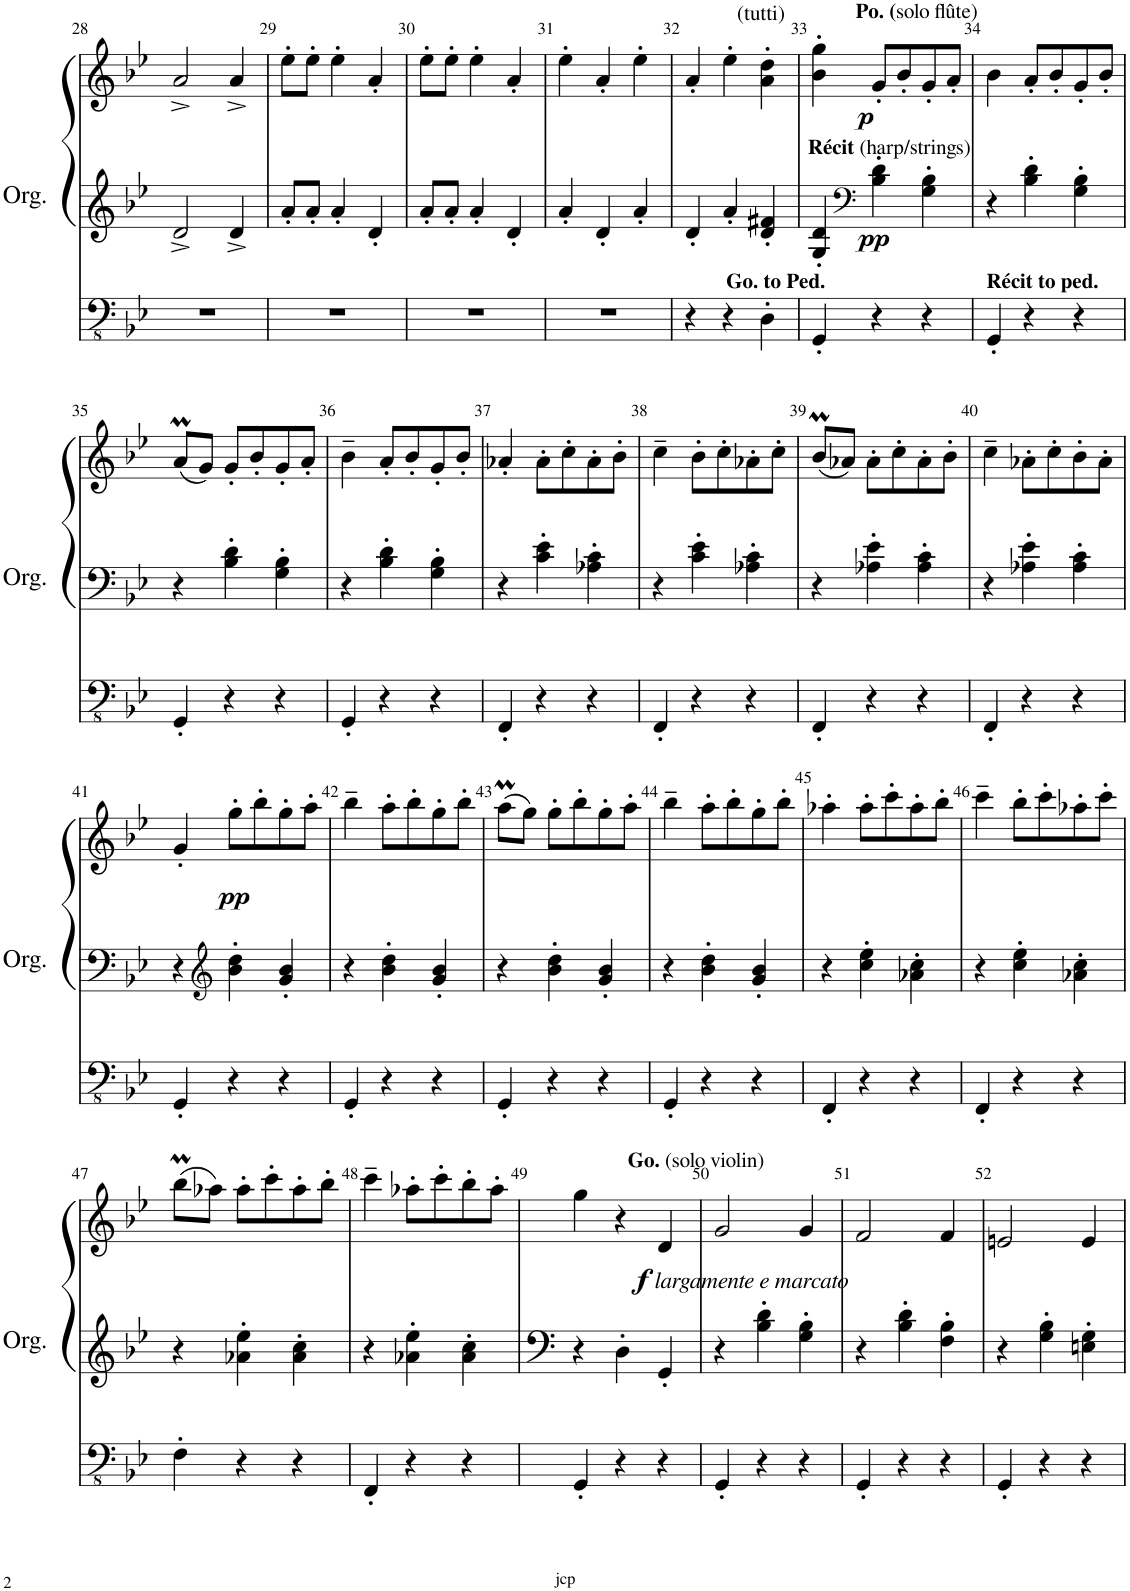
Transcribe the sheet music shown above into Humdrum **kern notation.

**kern	**kern	**kern	**dynam
*part1	*part1	*part1	*part1
*staff3	*staff2	*staff1	*staff1/2/3
*I"Orgue à tuyaux	*	*	*
*I'Org.	*	*	*
!!LO:PB:g=z
*clefFv4	*clefG2	*clefG2	*
*k[b-e-]	*k[b-e-]	*k[b-e-]	*
*M3/4	*M3/4	*M3/4	*
=28	=28	=28	=28
2.r	2d^/	2a^/	.
.	4d^/	4a^/	.
=29	=29	=29	=29
2.r	8a'/L	8ee-'\L	.
.	8a'/J	8ee-'\J	.
.	4a'/	4ee-'\	.
.	4d'/	4a'/	.
=30	=30	=30	=30
2.r	8a'/L	8ee-'\L	.
.	8a'/J	8ee-'\J	.
.	4a'/	4ee-'\	.
.	4d'/	4a'/	.
=31	=31	=31	=31
2.r	4a'/	4ee-'\	.
.	4d'/	4a'/	.
.	4a'/	4ee-'\	.
=32	=32	=32	=32
4r	4d'/	4a'/	.
4r	4a'/	4ee-'\	.
!	!	!LO:TX:a:t=(tutti)	!
!LO:TX:a:B:t=Go. to Ped.	!	!	!
4DD'\	4d/' 4f#X/'	4a\' 4dd\'	.
=33	=33	=33	=33
4GGG'/	4G/' 4d/'	4b-\' 4gg\'	.
*	*clefF4	*	*
!	!	!LO:TX:a:B:t=Po. (	!
!	!	!LO:TX:a:t=solo flûte)	!
!	!LO:TX:a:B:t=Récit	!	!
!	!LO:TX:a:t=(harp/strings)	!	!
!	!	!	!LO:DY:b=2
!	!	!	!LO:DY:n=1:b
4r	4B-\' 4d\'	8g'/L	pp p
.	.	8b-'/	.
4r	4G\' 4B-\'	8g'/	.
.	.	8a'/J	.
=34	=34	=34	=34
!LO:TX:a:B:t=Récit to ped.	!	!	!
4GGG'/	4r	4b-\	.
4r	4B-\' 4d\'	8a'/L	.
.	.	8b-'/	.
4r	4G\' 4B-\'	8g'/	.
.	.	8b-'/J	.
!!LO:LB:g=z
=35	=35	=35	=35
4GGG'/	4r	(8am/L	.
.	.	8g/J)	.
4r	4B-\' 4d\'	8g'/L	.
.	.	8b-'/	.
4r	4G\' 4B-\'	8g'/	.
.	.	8a'/J	.
=36	=36	=36	=36
4GGG'/	4r	4b-~\	.
4r	4B-\' 4d\'	8a'/L	.
.	.	8b-'/	.
4r	4G\' 4B-\'	8g'/	.
.	.	8b-'/J	.
=37	=37	=37	=37
4FFF'/	4r	4a-X'/	.
4r	4c\' 4e-\'	8a-'\L	.
.	.	8cc'\	.
4r	4A-X\' 4c\'	8a-'\	.
.	.	8b-'\J	.
=38	=38	=38	=38
4FFF'/	4r	4cc~\	.
4r	4c\' 4e-\'	8b-'\L	.
.	.	8cc'\	.
4r	4A-X\' 4c\'	8a-X'\	.
.	.	8cc'\J	.
=39	=39	=39	=39
4FFF'/	4r	(8b-M/L	.
.	.	8a-X/J)	.
4r	4A-X\' 4e-\'	8a-'\L	.
.	.	8cc'\	.
4r	4A-\' 4c\'	8a-'\	.
.	.	8b-'\J	.
=40	=40	=40	=40
4FFF'/	4r	4cc~\	.
4r	4A-X\' 4e-\'	8a-X'\L	.
.	.	8cc'\	.
4r	4A-\' 4c\'	8b-'\	.
.	.	8a-'\J	.
!!LO:LB:g=z
=41	=41	=41	=41
4GGG'/	4r	4g'/	.
*	*clefG2	*	*
!	!	!	!LO:DY:b
4r	4b-\' 4dd\'	8gg'\L	pp
.	.	8bb-'\	.
4r	4g/' 4b-/'	8gg'\	.
.	.	8aa'\J	.
=42	=42	=42	=42
4GGG'/	4r	4bb-~\	.
4r	4b-\' 4dd\'	8aa'\L	.
.	.	8bb-'\	.
4r	4g/' 4b-/'	8gg'\	.
.	.	8bb-'\J	.
=43	=43	=43	=43
4GGG'/	4r	(8aam\L	.
.	.	8gg\J)	.
4r	4b-\' 4dd\'	8gg'\L	.
.	.	8bb-'\	.
4r	4g/' 4b-/'	8gg'\	.
.	.	8aa'\J	.
=44	=44	=44	=44
4GGG'/	4r	4bb-~\	.
4r	4b-\' 4dd\'	8aa'\L	.
.	.	8bb-'\	.
4r	4g/' 4b-/'	8gg'\	.
.	.	8bb-'\J	.
=45	=45	=45	=45
4FFF'/	4r	4aa-X'\	.
4r	4cc\' 4ee-\'	8aa-'\L	.
.	.	8ccc'\	.
4r	4a-X\' 4cc\'	8aa-'\	.
.	.	8bb-'\J	.
=46	=46	=46	=46
4FFF'/	4r	4ccc~\	.
4r	4cc\' 4ee-\'	8bb-'\L	.
.	.	8ccc'\	.
4r	4a-X\' 4cc\'	8aa-X'\	.
.	.	8ccc'\J	.
!!LO:LB:g=z
=47	=47	=47	=47
4FF'\	4r	(8bb-M\L	.
.	.	8aa-X\J)	.
4r	4a-X\' 4ee-\'	8aa-'\L	.
.	.	8ccc'\	.
4r	4a-\' 4cc\'	8aa-'\	.
.	.	8bb-'\J	.
=48	=48	=48	=48
4FFF'/	4r	4ccc~\	.
4r	4a-X\' 4ee-\'	8aa-X'\L	.
.	.	8ccc'\	.
4r	4a-\' 4cc\'	8bb-'\	.
.	.	8aa-'\J	.
=49	=49	=49	=49
4GGG'/	4r	4gg\	.
!	!	!LO:TX:a:B:t=Go.	!
!	!	!LO:TX:a:t=(solo violin)	!
4r	4D'\	4r	.
!	!	!LO:TX:b:i:t=largamente e marcato	!
!	!	!	!LO:DY:b
4r	4GG'/	4d/	f
=50	=50	=50	=50
4GGG'/	4r	2g/	.
4r	4B-\' 4d\'	.	.
4r	4G\' 4B-\'	4g/	.
=51	=51	=51	=51
4GGG'/	4r	2f/	.
4r	4B-\' 4d\'	.	.
4r	4F\' 4B-\'	4f/	.
=52	=52	=52	=52
4GGG'/	4r	2en/	.
4r	4G\' 4B-\'	.	.
4r	4En\' 4G\'	4e/	.
=	=	=	=
*-	*-	*-	*-
